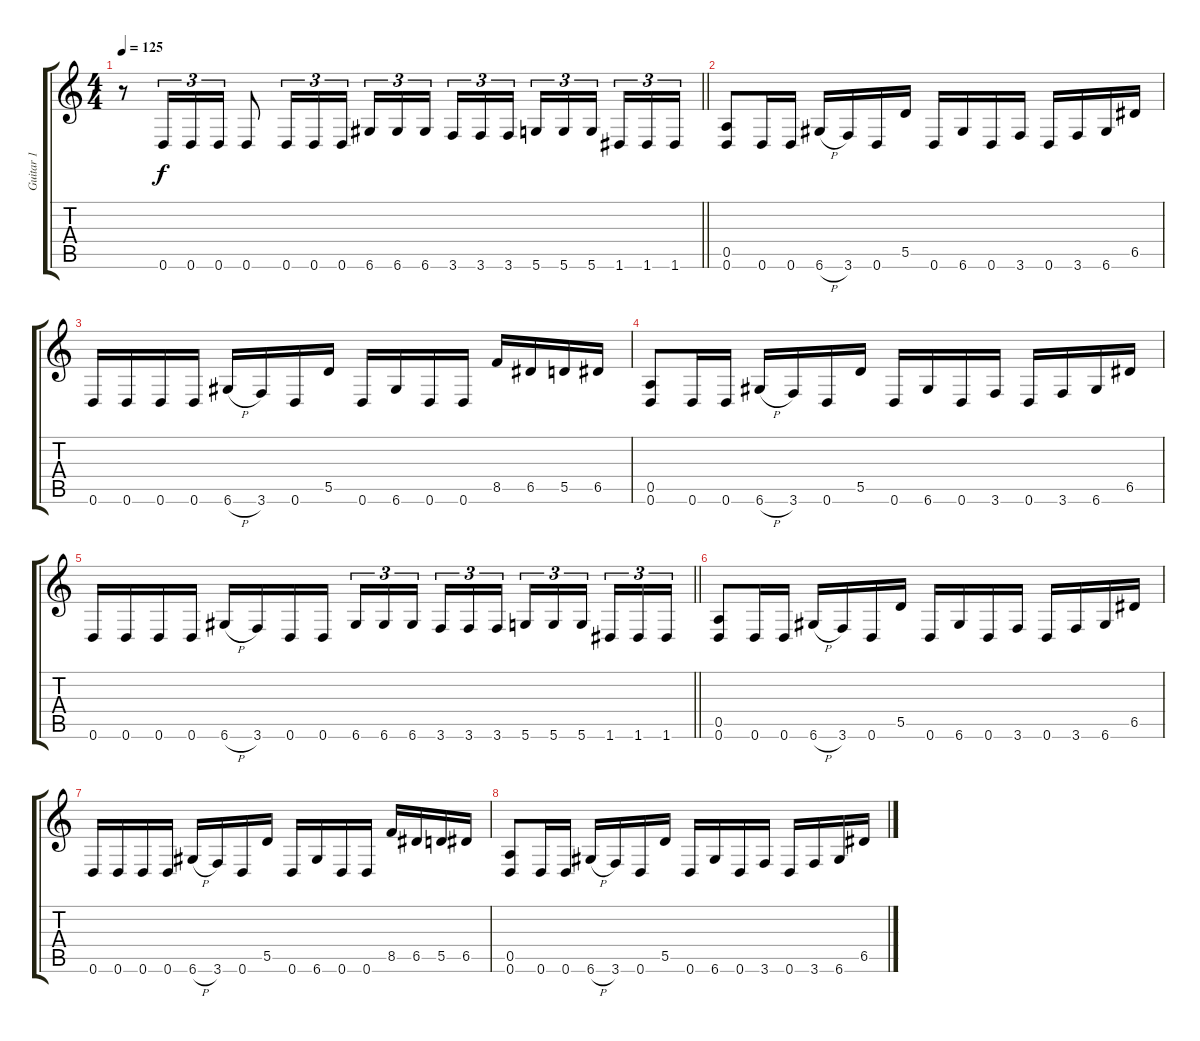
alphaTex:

\track ("Guitar 1" "Guitar 1") {instrument distortionguitar}
\staff {score tabs}
\tuning (E4 B3 G3 D3 A2 D2) {hide}
\ts (4 4)
\tempo 125
\clef g2
\barLineRight lightlight
\ks c
r.8{dy f} 0.6.16{tu (3 2)} 0.6.16{tu (3 2)} 0.6.16{tu (3 2)} 0.6.8 0.6.16{tu (3 2)} 0.6.16{tu (3 2)} 0.6.16{tu (3 2)} 6.6.16{tu (3 2)} 6.6.16{tu (3 2)} 6.6.16{tu (3 2) beam splitsecondary} 3.6.16{tu (3 2)} 3.6.16{tu (3 2)} 3.6.16{tu (3 2)} 5.6.16{tu (3 2)} 5.6.16{tu (3 2)} 5.6.16{tu (3 2) beam splitsecondary} 1.6.16{tu (3 2)} 1.6.16{tu (3 2)} 1.6.16{tu (3 2)} |
\section ("" "")
(0.5 0.6).8 0.6.16 0.6.16 6.6{h}.16 3.6.16 0.6.16 5.5.16 0.6.16 6.6.16 0.6.16 3.6.16 0.6.16 3.6.16 6.6.16 6.5.16 |
0.6.16 0.6.16 0.6.16 0.6.16 6.6{h}.16 3.6.16 0.6.16 5.5.16 0.6.16 6.6.16 0.6.16 0.6.16 8.5.16 6.5.16 5.5.16 6.5.16 |
(0.5 0.6).8 0.6.16 0.6.16 6.6{h}.16 3.6.16 0.6.16 5.5.16 0.6.16 6.6.16 0.6.16 3.6.16 0.6.16 3.6.16 6.6.16 6.5.16 |
\barLineRight lightlight
0.6.16 0.6.16 0.6.16 0.6.16 6.6{h}.16 3.6.16 0.6.16 0.6.16 6.6.16{tu (3 2)} 6.6.16{tu (3 2)} 6.6.16{tu (3 2) beam splitsecondary} 3.6.16{tu (3 2)} 3.6.16{tu (3 2)} 3.6.16{tu (3 2)} 5.6.16{tu (3 2)} 5.6.16{tu (3 2)} 5.6.16{tu (3 2) beam splitsecondary} 1.6.16{tu (3 2)} 1.6.16{tu (3 2)} 1.6.16{tu (3 2)} |
(0.5 0.6).8 0.6.16 0.6.16 6.6{h}.16 3.6.16 0.6.16 5.5.16 0.6.16 6.6.16 0.6.16 3.6.16 0.6.16 3.6.16 6.6.16 6.5.16 |
0.6.16 0.6.16 0.6.16 0.6.16 6.6{h}.16 3.6.16 0.6.16 5.5.16 0.6.16 6.6.16 0.6.16 0.6.16 8.5.16 6.5.16 5.5.16 6.5.16 |
(0.5 0.6).8 0.6.16 0.6.16 6.6{h}.16 3.6.16 0.6.16 5.5.16 0.6.16 6.6.16 0.6.16 3.6.16 0.6.16 3.6.16 6.6.16 6.5.16
